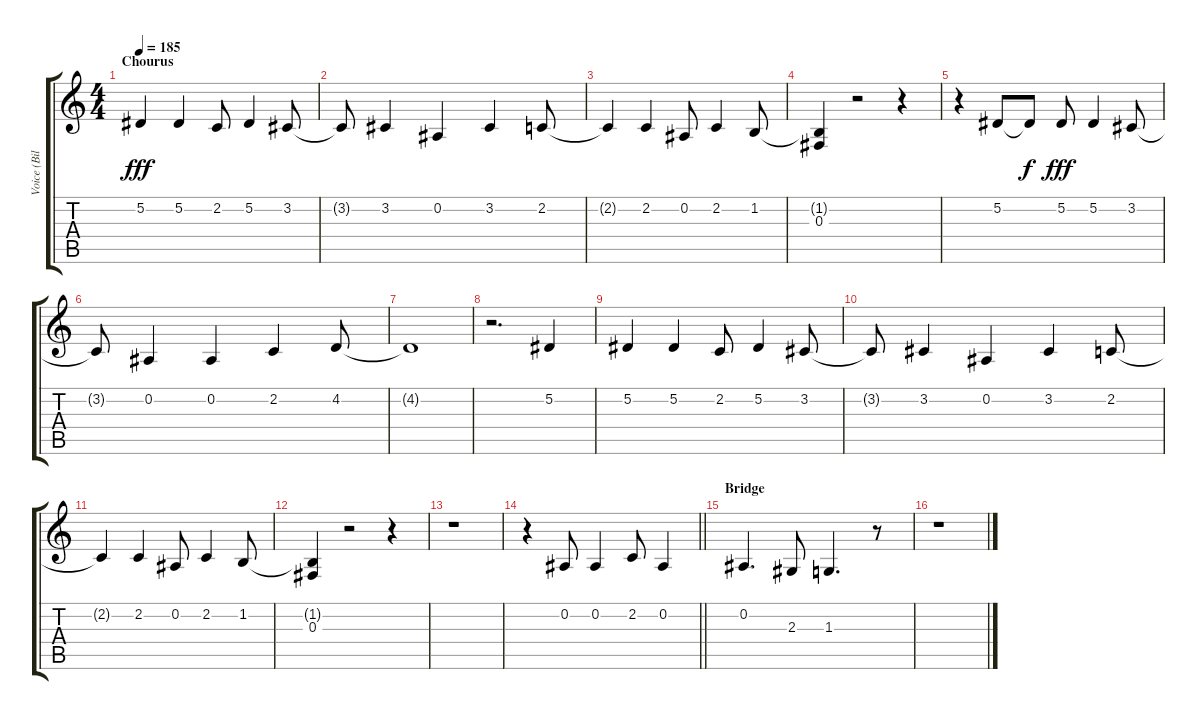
\track ("Voice (Billie Joe)" "Voice (Bil") {instrument lead6voice}
\staff {score tabs}
\tuning (Eb4 Bb3 Gb3 Db3 Ab2 Eb2) {hide}
\ts (4 4)
\section ("" "Chourus")
\tempo 185
\clef g2
\ks c
5.2.4{dy fff} 5.2.4 2.2.8 5.2.4 3.2.8 |
3.2{t}.8 3.2.4 0.2.4 3.2.4 2.2.8 |
2.2{t}.4 2.2.4 0.2.8 2.2.4 1.2.8 |
(1.2{t} 0.3).4 r.2 r.4 |
r.4 5.2.8 5.2{t}.8{dy f} 5.2.8{dy fff} 5.2.4 3.2.8 |
3.2{t}.8 0.2.4 0.2.4 2.2.4 4.2.8 |
4.2{t}.1 |
r.2{d} 5.2.4 |
5.2.4 5.2.4 2.2.8 5.2.4 3.2.8 |
3.2{t}.8 3.2.4 0.2.4 3.2.4 2.2.8 |
2.2{t}.4 2.2.4 0.2.8 2.2.4 1.2.8 |
(1.2{t} 0.3).4 r.2 r.4 |
r.1 |
\barLineRight lightlight
r.4 0.2.8 0.2.4 2.2.8 0.2.4 |
\section ("" "Bridge")
0.2.4{d} 2.3.8 1.3.4{d} r.8 |
r.1
